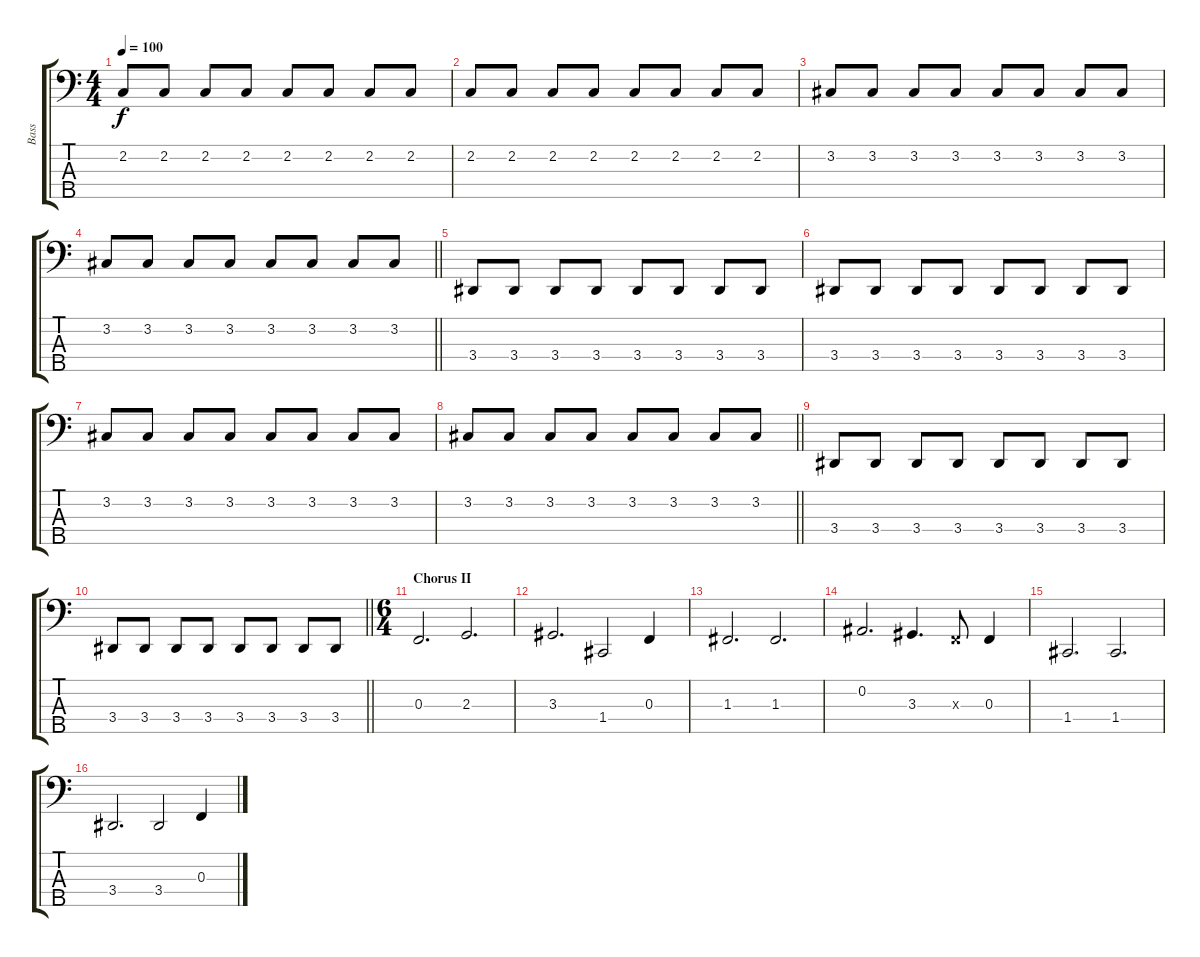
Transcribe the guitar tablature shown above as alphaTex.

\track ("Bass" "Bass") {mute instrument electricbasspick}
\staff {score tabs}
\tuning (Eb2 Bb1 F1 C1 G0) {hide}
\ts (4 4)
\tempo 100
\clef f4
\ks c
2.2.8{dy f} 2.2.8 2.2.8 2.2.8 2.2.8 2.2.8 2.2.8 2.2.8 |
2.2.8 2.2.8 2.2.8 2.2.8 2.2.8 2.2.8 2.2.8 2.2.8 |
3.2.8 3.2.8 3.2.8 3.2.8 3.2.8 3.2.8 3.2.8 3.2.8 |
\barLineRight lightlight
3.2.8 3.2.8 3.2.8 3.2.8 3.2.8 3.2.8 3.2.8 3.2.8 |
3.4.8 3.4.8 3.4.8 3.4.8 3.4.8 3.4.8 3.4.8 3.4.8 |
3.4.8 3.4.8 3.4.8 3.4.8 3.4.8 3.4.8 3.4.8 3.4.8 |
3.2.8 3.2.8 3.2.8 3.2.8 3.2.8 3.2.8 3.2.8 3.2.8 |
\barLineRight lightlight
3.2.8 3.2.8 3.2.8 3.2.8 3.2.8 3.2.8 3.2.8 3.2.8 |
3.4.8 3.4.8 3.4.8 3.4.8 3.4.8 3.4.8 3.4.8 3.4.8 |
\barLineRight lightlight
3.4.8 3.4.8 3.4.8 3.4.8 3.4.8 3.4.8 3.4.8 3.4.8 |
\ts (6 4)
\section ("" "Chorus II")
0.3.2{d} 2.3.2{d} |
3.3.2{d} 1.4.2 0.3.4 |
1.3.2{d} 1.3.2{d} |
0.2.2{d} 3.3.4{d} 0.3{x}.8 0.3.4 |
1.4.2{d} 1.4.2{d} |
3.4.2{d} 3.4.2 0.3.4
